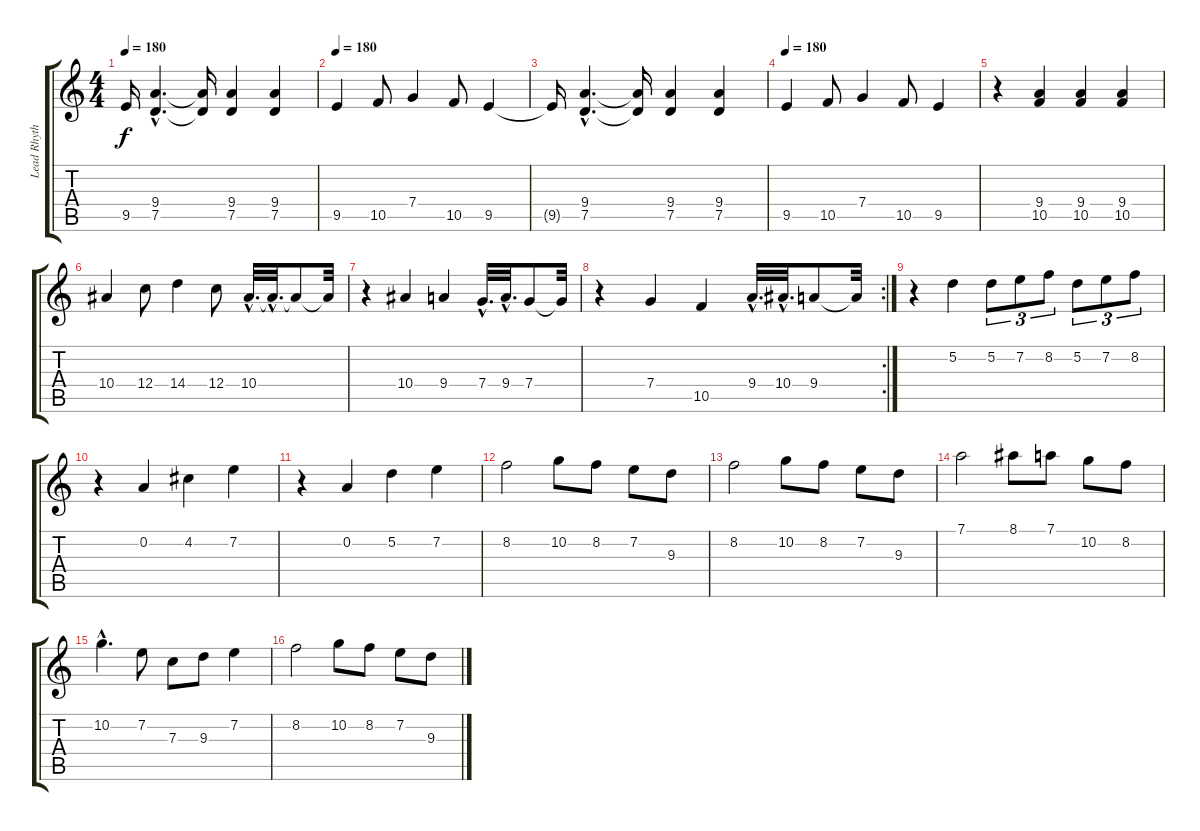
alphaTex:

\track ("Lead Rhythm" "Lead Rhyth") {instrument distortionguitar}
\staff {score tabs}
\tuning (D4 A3 F3 C3 G2 D2) {hide}
\ts (4 4)
\tempo 180
\clef g2
\ks c
9.5{t}.16{dy f} (9.4{hac} 7.5{hac}).4{d} (9.4{t} 7.5{t}).16 (9.4 7.5).4 (9.4 7.5).4 |
\tempo 180
9.5.4 10.5.8 7.4.4 10.5.8 9.5.4 |
9.5{t}.16 (9.4{hac} 7.5{hac}).4{d} (9.4{t} 7.5{t}).16 (9.4 7.5).4 (9.4 7.5).4 |
\tempo 180
9.5.4 10.5.8 7.4.4 10.5.8 9.5.4 |
r.4 (9.4 10.5).4 (9.4 10.5).4 (9.4 10.5).4 |
10.4.4 12.4.8 14.4.4 12.4.8 10.4{hac}.32{d} 10.4{hac t}.32{d} 10.4{t}.8 10.4{t}.32 |
r.4 10.4.4 9.4.4 7.4{hac}.32{d} 9.4{hac}.32{d} 7.4.8 7.4{t}.32 |
\rc 2
r.4 7.4.4 10.5.4 9.4{hac}.32{d} 10.4{hac}.32{d} 9.4.8 9.4{t}.32 |
r.4 5.2.4 5.2.8{tu (3 2)} 7.2.8{tu (3 2)} 8.2.8{tu (3 2)} 5.2.8{tu (3 2)} 7.2.8{tu (3 2)} 8.2.8{tu (3 2)} |
r.4 0.2.4 4.2.4 7.2.4 |
r.4 0.2.4 5.2.4 7.2.4 |
8.2.2 10.2.8 8.2.8 7.2.8 9.3.8 |
8.2.2 10.2.8 8.2.8 7.2.8 9.3.8 |
7.1.2 8.1.8 7.1.8 10.2.8 8.2.8 |
10.2{hac}.4{d} 7.2.8 7.3.8 9.3.8 7.2.4 |
8.2.2 10.2.8 8.2.8 7.2.8 9.3.8
